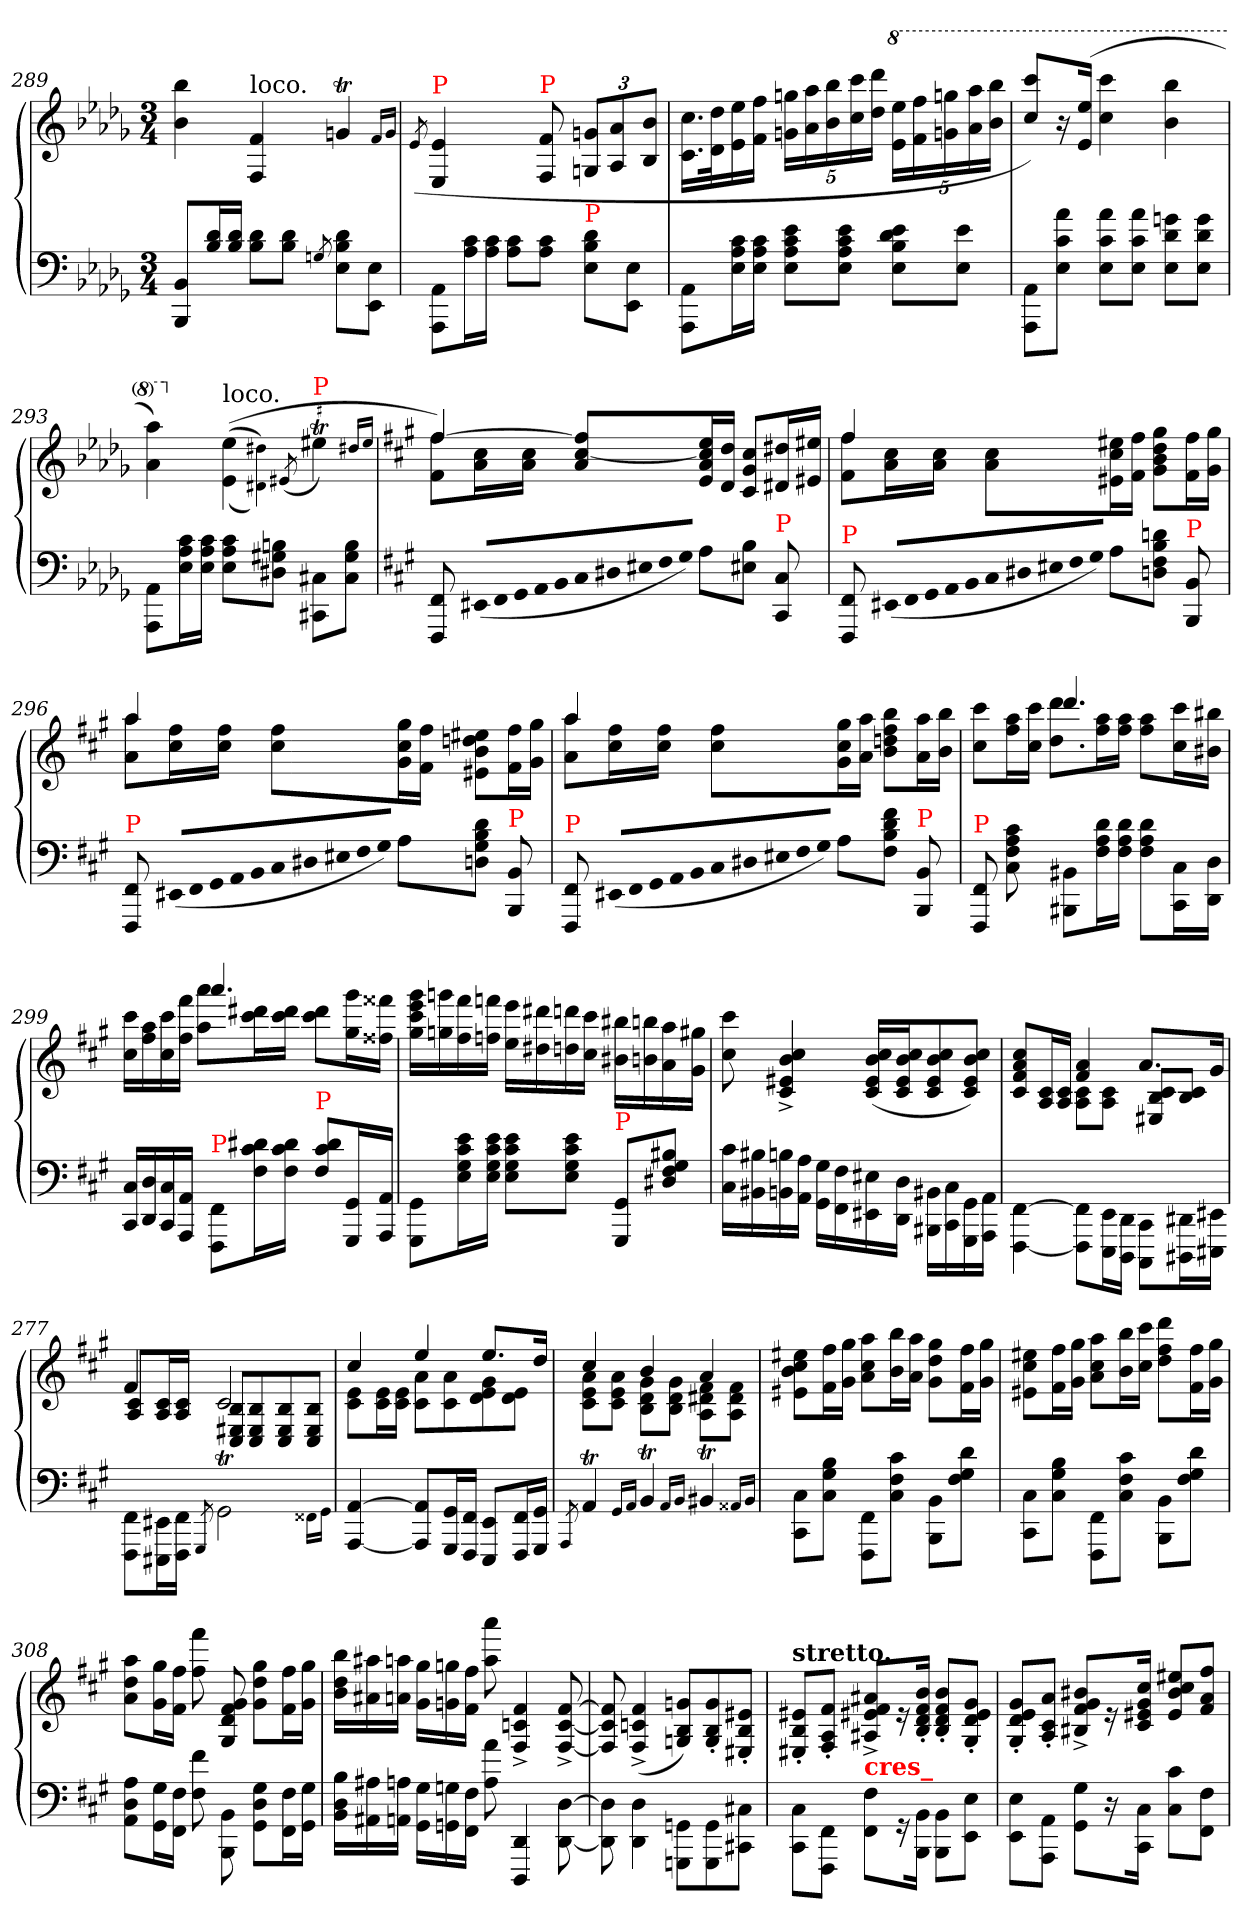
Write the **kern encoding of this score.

**kern	**kern
*part1	*part1
*staff2	*staff1
*clefF4	*clefG2
*k[b-e-a-d-g-]	*k[b-e-a-d-g-]
*M3/4	*M3/4
=289	=289
8BB- 8BBB-L	4bb- 4b-
16d- 16B-L	.
16d- 16B-JJ	.
!	!LO:TX:a:t=loco.
8d-\ 8B-\L	4f/ 4F/
8d-\ 8B-\J	.
8qGn/	.
8d- 8B- 8E-L	4gnt
8E- 8EE-J	.
.	16qqfTTT/LL
.	16qqg/JJ
=290	=290
.	(>8qe-/
!	!LO:TX:a:color=red:t=P
!	!LO:N:vis=4
8AA-\ 8AAA-\L	4.e-/ 4.E-/
16c\ 16A-\L	.
16c\ 16A-\JJ	.
8c\ 8A-\L	.
!	!LO:TX:a:color=red:t=P
8c\ 8A-\J	8f/ 8F/
*	*Xbrackettup
!LO:TX:a:color=red:t=P	!
8d-\ 8B-\ 8E-\L	12gn/ 12Gn/L
.	12a-/ 12A-/
8E-\ 8EE-\J	.
.	12b-/ 12B-/J
=291	=291
8AA-\ 8AAA-\L	16.cc\ 16.c\LL
.	32dd- 32d-k
16c\ 16A-\ 16E-\L	16ee- 16e-
16c\ 16A-\ 16E-\JJ	16ff 16fJJ
8e- 8c 8A- 8E-L	20ggn\ 20gn\LL
.	20aa- 20a-
.	20bb- 20b-
8e- 8c 8A- 8E-J	.
.	20ccc 20cc
.	20ddd- 20dd-JJ
*	*8va
8e- 8d- 8B- 8E-L	20eee-\ 20ee-\LL
.	20fff 20ff
.	20gggn 20ggn
8e- 8E-J	.
.	20aaa- 20aa-
.	20bbb- 20bb-JJ
=292	=292
8AA-\ 8AAA-\L	8cccc/ 8ccc/L)
8a- 8c 8E-J	16r
.	(>16eee- 16ee-Jk
8a- 8c 8E-L	4cccc 4ccc
8a- 8c 8E-J	.
8gn 8d- 8E-L	4bbb- 4bb-
8g 8d- 8E-J	.
=293	=293
8AA-\ 8AAA-\L	4aaa- 4aa-)
16c\ 16A-\ 16E-\L	.
16c\ 16A-\ 16E-\JJ	.
*	*X8va
!	!LO:TX:a:t=loco.
8c 8A- 8E-L	(<(>(>4ee-\ 4e-\
8Bn 8G#X 8D#XJ	.
.	4qqdd#X\ 4qqd#X\))
.	(>8qe#X/
!	!LO:TX:a:color=red:t=P
!	!LO:TR:acc=#
8C#X\ 8CC#X\L	4ee#Xt)
8B 8G# 8C#J	.
.	16qqdd#XTTT/LL
.	16qqee#/JJ
=294	=294
*k[f#c#g#]	*k[f#c#g#]
*	*^
8FF# 8FFF#	[4ff#)	8ff# 8f#L
*Xtuplet	*	*
!LO:N:vis=8	!	!
(<40EE#X!L	.	16cc# 16aL
!LO:N:vis=8	!	!
40FF#!	.	.
!LO:N:vis=8	!	!
40GG#!	.	.
.	.	16cc# 16aJJ
!LO:N:vis=8	!	!
40AA!	.	.
!LO:N:vis=8	!	!
40BB!	.	.
!LO:N:vis=8	!	!
40C#!	8ff#]/ [8cc#/ 8a/L	2ryy
!LO:N:vis=8	!	!
40D#X!	.	.
!LO:N:vis=8	!	!
40E#X!	.	.
!LO:N:vis=8	!	!
40F#!	.	.
!LO:N:vis=8	!	!
40G#!J)	.	.
8AL	16ee 16cc#] 16a 16eL	.
.	16dd 16dJJ	.
8B 8E#XJ	8cc# 8g# 8c#L	.
!LO:TX:a:color=red:t=P	!	!
8C# 8CC#	16dd#X 16d#XL	.
.	16ee#X 16e#XJJ	.
=295	=295	=295
!LO:TX:a:color=red:t=P	!	!
8FF# 8FFF#	4ff#	8ff# 8f#L
!LO:N:vis=8	!	!
(<40EE#X!L	.	16cc# 16aL
!LO:N:vis=8	!	!
40FF#!	.	.
!LO:N:vis=8	!	!
40GG#!	.	.
.	.	16cc# 16aJJ
!LO:N:vis=8	!	!
40AA!	.	.
!LO:N:vis=8	!	!
40BB!	.	.
!LO:N:vis=8	!	!
40C#!	2ryy	8cc# 8aL
!LO:N:vis=8	!	!
40D#X!	.	.
!LO:N:vis=8	!	!
40E#X!	.	.
!LO:N:vis=8	!	!
40F#!	.	.
!LO:N:vis=8	!	!
40G#!J)	.	.
8AL	.	16ee#X 16cc# 16e#XL
.	.	16ff# 16f#JJ
8dnj 8B 8F# 8DnJ	.	8gg# 8dd 8b 8g#L
!LO:TX:a:color=red:t=P	!	!
8BB 8BBB	.	16ff# 16f#L
.	.	16gg# 16g#JJ
=296	=296	=296
!LO:TX:a:color=red:t=P	!	!
8FF# 8FFF#	4aa	8aa 8aL
!LO:N:vis=8	!	!
(<40EE#X!L	.	16ff# 16cc#L
!LO:N:vis=8	!	!
40FF#!	.	.
!LO:N:vis=8	!	!
40GG#!	.	.
.	.	16ff# 16cc#JJ
!LO:N:vis=8	!	!
40AA!	.	.
!LO:N:vis=8	!	!
40BB!	.	.
!LO:N:vis=8	!	!
40C#!	2ryy	8ff# 8cc#L
!LO:N:vis=8	!	!
40D#X!	.	.
!LO:N:vis=8	!	!
40E#X!	.	.
!LO:N:vis=8	!	!
40F#!	.	.
!LO:N:vis=8	!	!
40G#!J)	.	.
8AL	.	16gg# 16cc# 16g#L
.	.	16ff# 16f#JJ
8d 8B 8G# 8DnJ	.	8ee#X 8ddn 8b 8e#XL
!LO:TX:a:color=red:t=P	!	!
8BB 8BBB	.	16ff# 16f#L
.	.	16gg# 16g#JJ
=297	=297	=297
!LO:TX:a:color=red:t=P	!	!
8FF# 8FFF#	4aa	8aa 8aL
!LO:N:vis=8	!	!
(<40EE#X!L	.	16ff# 16cc#L
!LO:N:vis=8	!	!
40FF#!	.	.
!LO:N:vis=8	!	!
40GG#!	.	.
.	.	16ff# 16cc#JJ
!LO:N:vis=8	!	!
40AA!	.	.
!LO:N:vis=8	!	!
40BB!	.	.
!LO:N:vis=8	!	!
40C#!	2ryy	8ff# 8cc#L
!LO:N:vis=8	!	!
40D#X!	.	.
!LO:N:vis=8	!	!
40E#X!	.	.
!LO:N:vis=8	!	!
40F#!	.	.
!LO:N:vis=8	!	!
40G#!J)	.	.
8AL	.	16gg# 16cc# 16g#L
.	.	16aa 16aJJ
8f# 8d 8B 8F#J	.	8bb 8ff# 8ddn 8bL
!LO:TX:a:color=red:t=P	!	!
8BB 8BBB	.	16aa 16aL
.	.	16bb 16bJJ
=298	=298	=298
!LO:TX:a:color=red:t=P	!	!
8FF# 8FFF#	4ryy	8ccc# 8cc#L
8c# 8A 8F# 8C#	.	16aa 16ff#L
.	.	16ccc# 16cc#JJ
!	!	!LO:N:vis=8.
8BB#X\ 8BBB#X\L	4.ddd	8ddd 8ddL
16d 16A 16F#L	.	16aa 16ff#L
16d 16A 16F#JJ	.	16aa 16ff#JJ
8d\ 8A\ 8F#\L	.	8aa 8ff#L
16C#\ 16CC#\L	8ryy	16ccc# 16cc#L
16D\ 16DD\JJ	.	16bb#X 16b#XJJ
=299	=299	=299
16C# 16CC#LL	4ryy	16ccc# 16cc#LL
16D 16DD	.	16aa 16ff#
16C# 16CC#	.	16ccc# 16cc#
16AA 16AAAJJ	.	16fff# 16ff#JJ
!LO:TX:a:color=red:t=P	!	!
8FF#/ 8FFF#/L	4.aaa	8aaa 8aaL
16d#X\ 16c#\ 16F#\L	.	16ddd#X 16ccc#L
16d#\ 16c#\ 16F#\JJ	.	16ddd# 16ccc#JJ
!LO:TX:a:color=red:t=P	!	!
8d#\ 8c#\ 8F#\L	.	8ddd# 8ccc#L
16GG#/ 16GGG#/L	8ryy	16ggg# 16gg#L
16AA/ 16AAA/JJ	.	16fff##X 16ff##XJJ
*	*v	*v
=300	=300
8GG# 8GGG#L	16ggg# 16eee 16ccc# 16gg#LL
.	16gggn 16ggn
16e 16c# 16G# 16EL	16fff# 16ff#
16e 16c# 16G# 16EJJ	16fffn 16ffnJJ
8e 8c# 8G# 8EL	16eee 16eeLL
.	16ddd#X 16dd#X
8e 8c# 8G# 8EJ	16dddn 16ddn
.	16ccc# 16cc#JJ
!LO:TX:a:color=red:t=P	!
8GG#\ 8GGG#\L	16bb#X 16b#XLL
.	16bbn 16bn
8B#X/ 8G#/ 8F#/ 8D#X/J	16aa 16a
.	16gg#j 16g#jJJ
=301	=301
16c# 16C#LL	8ccc# 8cc#
16B#X 16BB#X	.
16Bn 16BBn	4cc#^ 4b^ 4e#X^ 4c#^
16A 16AAJJ	.
16G#\ 16GG#\LL	.
16F# 16FF#	.
16E#X 16EE#X	(>16cc# 16b 16e# 16c#LL
16D 16DDJJ	16cc# 16b 16e# 16c#J
16BB#X\ 16BBB#X\LL	8cc# 8b 8e# 8c#
16C# 16CC#	.
16GG# 16GGG#	8cc# 8b 8e# 8c#J)
16AA 16AAAJJ	.
=302	=302
*	*^
[4FF#\ [4FFF#\	8cc# 8a 8f# 8c#L	4ryy
.	16c# 16AL	.
.	16c# 16AJJ	.
8FF#]\ 8FFF#]\L	4a 4f#	8c# 8AL
16EE 16EEEL	.	8c# 8AJ
16DD 16DDDJJ	.	.
8CC#\ 8CCC#\L	8.aL	8c#/ 8B/ 8E#X/L
16DD#X\ 16DDD#X\L	.	8c#/ 8B/J
16EE#X\ 16EEE#X\JJ	16g#Jk	.
=277	=277	=277
8FF#\ 8FFF#\L	4f#	8c#/ 8A/L
16EE#X\ 16EEE#X\L	.	16c#/ 16A/L
16FF#\ 16FFF#\JJ	.	16c#/ 16A/JJ
8qGGG#/	.	.
2GG#t\	2c#	8B/ 8E#X/ 8C#/L
.	.	8B/ 8E#/ 8C#/
.	.	8B/ 8E#/ 8C#/
.	.	8B/ 8E#/ 8C#/J
16qqFF##XTTT\LL	.	.
16qqGG#JJ	.	.
=304	=304	=304
[4AA [4AAA	4cc#	8e 8c#L
.	.	16e 16c#L
.	.	16e 16c#JJ
8AA] 8AAA]L	4ee	8a 8c#L
16GG# 16GGG#L	.	8a 8c#
16FF# 16FFF#JJ	.	.
8EE 8EEEL	8.eeL	8g# 8e 8d
16FF# 16FFF#L	.	8e 8dJ
16GG# 16GGG#JJ	16ddJk	.
=305	=305	=305
8qAAA/	.	.
4AAT	4cc#	8a 8e 8c#L
.	.	8a 8e 8c#J
16qqGG#/LL	.	.
16qqAA/JJ	.	.
4BBT	4b	8g# 8d 8BL
.	.	8g# 8d 8BJ
16qqAA/LL	.	.
16qqBB/JJ	.	.
4BB#Xt	4a	8f# 8d#X 8AL
.	.	8f# 8d# 8AJ
*	*v	*v
16qqAA##X/LL	.
16qqBB#/JJ	.
=306	=306
8C#\ 8CC#\L	8ee#X 8cc# 8b 8e#XL
8B 8G# 8C#J	16ff# 16f#L
.	16gg# 16g#JJ
8FF#\ 8FFF#\L	8aa 8cc# 8aL
8c# 8F# 8C#J	16bb 16bL
.	16aa 16aJJ
8BB\ 8BBB\L	8gg# 8dd 8g#L
8d 8G# 8F#J	16ff# 16f#L
.	16gg# 16g#JJ
=307	=307
8C#\ 8CC#\L	8ee#X 8cc# 8e#XL
8B 8G# 8C#J	16ff# 16f#L
.	16gg# 16g#JJ
8FF#\ 8FFF#\L	8aa 8cc# 8aL
8c# 8F# 8C#J	16bb 16bL
.	16ccc# 16cc#JJ
8BB\ 8BBB\L	8ddd 8ff# 8ddL
8d 8G# 8F#J	16ff# 16f#L
.	16gg# 16g#JJ
=308	=308
8A\ 8D\ 8AA\L	8aa 8dd 8aL
16G# 16GG#L	16gg# 16g#L
16F# 16FF#JJ	16ff# 16f#JJ
8f# 8F#	8fff# 8ff#
8BB\ 8BBB\	8g#/ 8f#/ 8d/ 8G#/
8G#\ 8D\ 8GG#\L	8gg# 8dd 8g#L
16F# 16FF#L	16ff# 16f#L
16G# 16GG#JJ	16gg# 16g#JJ
=309	=309
*	*Xtuplet
24B 24D 24BBLL	24bb 24dd 24bLL
24A#X 24AA#X	24aa#X 24a#X
24An 24AAnJJ	24aan 24anJJ
24G#\ 24GG#\LL	24gg# 24g#LL
24Gn 24GGn	24ggn 24gn
24F# 24FF#JJ	24ff# 24f#JJ
8a 8A	8aaa 8aa
4DD/ 4DDD/	4f#^>/ 4cn^>/ 4F#^>/
[8D\ [8DD\	[8f#^>/ [8c^>/ [8F#^>/
=310	=310
8D]\ 8DD]\	8f#]/ 8cn]/ 8F#]/
4D\ 4DD\	(>4f#^>/ 4c^>/ 4F#^>/
8GGn\ 8GGGn\L	8gn/ 8B/ 8Gn/L)
8GG\ 8GGG\	8g'>/ 8B'>/ 8G'>/
8C#X\ 8CC#X\J	8e#X'>/ 8B'>/ 8E#X'>/J
=311	=311
!	!LO:TX:a:B:t=stretto.
8C#\ 8CC#\L	8e#'>/ 8B'>/ 8E#X'>/L
8FF#\ 8FFF#\J	8f#'>/ 8A'>/ 8F#'>/J
!	!LO:TX:b:B:color=red:t=cres_
8F#\ 8FF#\L	8a#X^> 8f#^> 8e#X^> 8A#X^>L
16r	16r
16BB 16BBBJk	16b'> 16f#'> 16d'> 16B'>Jk
8BB\ 8BBB\L	8b'> 8f#'> 8d'> 8B'>L
8E\ 8EE\J	8g#'>/ 8e#'>/ 8d'>/ 8G#'>/J
=312	=312
8E\ 8EE\L	8g#'>/ 8e'>/ 8d'>/ 8G#'>/L
8AA\ 8AAA\J	8a'>/ 8c#'>/ 8A'>/J
8G#\ 8GG#\L	8b#X^> 8g#^> 8f#^> 8B#X^>L
16r	16r
16C# 16CC#Jk	16cc# 16g# 16e#X 16c#Jk
8c#\ 8C#\L	8ee#X/ 8cc#/ 8b#/ 8e#/L
8F# 8FF#J	8ff# 8a 8f#J
=	=
*-	*-
